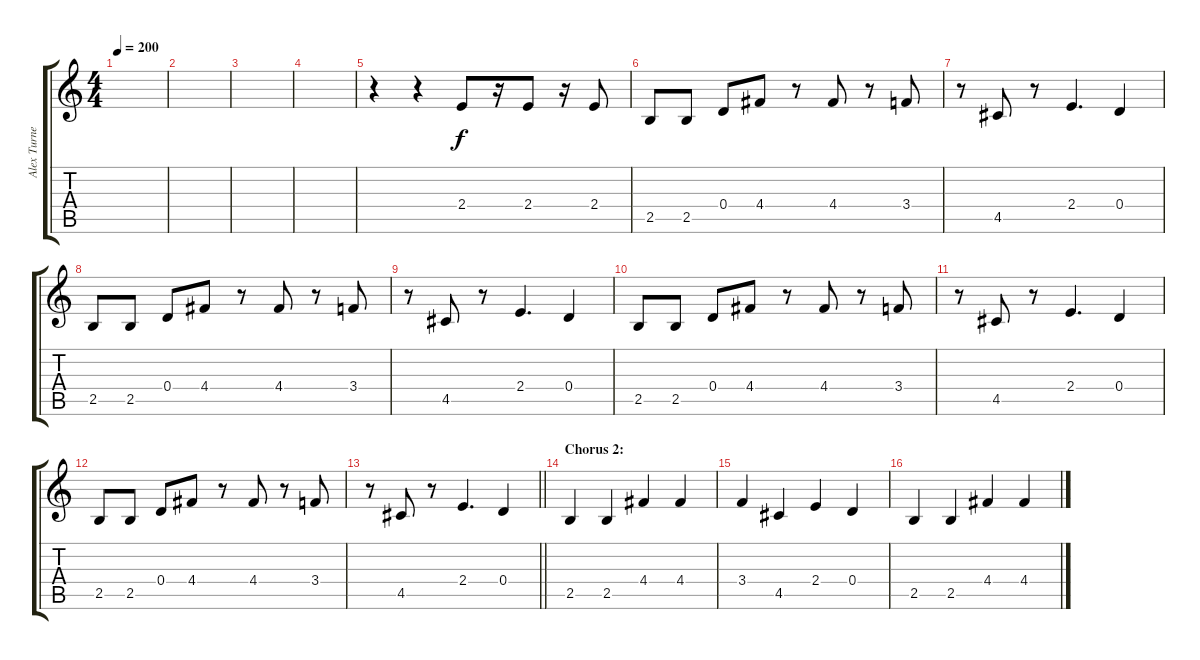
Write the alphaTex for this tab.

\track ("Alex Turner (Guitar 1)" "Alex Turne") {instrument distortionguitar}
\staff {score tabs}
\tuning (E4 B3 G3 D3 A2 E2) {hide}
\ts (4 4)
\tempo 200
\clef g2
\ks c
|
|
|
|
r.4{volume 10} r.4 2.4.8 r.16 2.4.8 r.16 2.4.8 |
2.5.8 2.5.8 0.4.8 4.4.8 r.8 4.4.8 r.8 3.4.8 |
r.8 4.5.8 r.8 2.4.4{d} 0.4.4 |
2.5.8 2.5.8 0.4.8 4.4.8 r.8 4.4.8 r.8 3.4.8 |
r.8 4.5.8 r.8 2.4.4{d} 0.4.4 |
2.5.8 2.5.8 0.4.8 4.4.8 r.8 4.4.8 r.8 3.4.8 |
r.8 4.5.8 r.8 2.4.4{d} 0.4.4 |
2.5.8 2.5.8 0.4.8 4.4.8 r.8 4.4.8 r.8 3.4.8 |
\barLineRight lightlight
r.8 4.5.8 r.8 2.4.4{d} 0.4.4 |
\section ("" "Chorus 2:")
2.5.4{volume 11} 2.5.4 4.4.4 4.4.4 |
3.4.4 4.5.4 2.4.4 0.4.4 |
2.5.4 2.5.4 4.4.4 4.4.4
